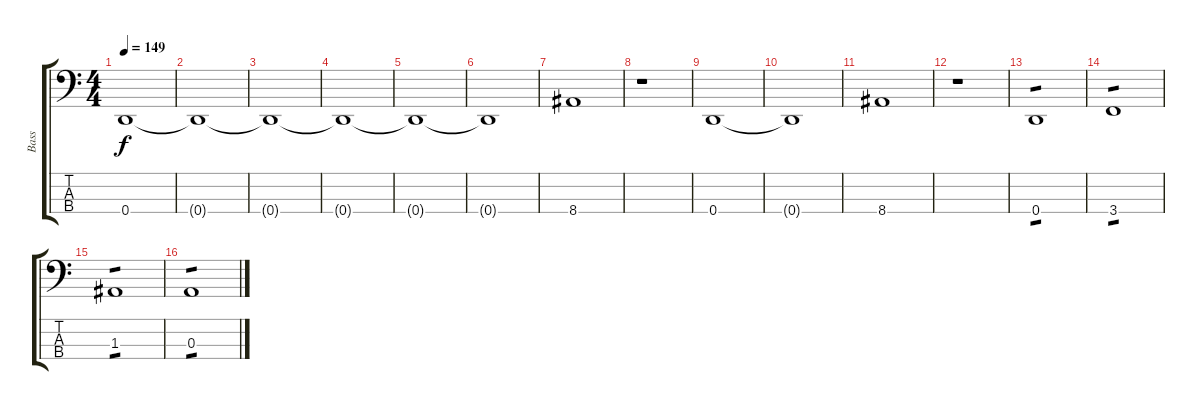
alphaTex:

\track ("Bass" "Bass") {instrument electricbasspick}
\staff {score tabs}
\tuning (G2 D2 A1 D1) {hide}
\ts (4 4)
\tempo 149
\clef f4
\ks c
0.4.1{dy f} |
0.4{t}.1 |
0.4{t}.1 |
0.4{t}.1 |
0.4{t}.1 |
0.4{t}.1 |
8.4.1 |
r.1 |
0.4.1 |
0.4{t}.1 |
8.4.1 |
r.1 |
0.4.1{tp 1} |
3.4.1{tp 1} |
1.3.1{tp 1} |
0.3.1{tp 1}
